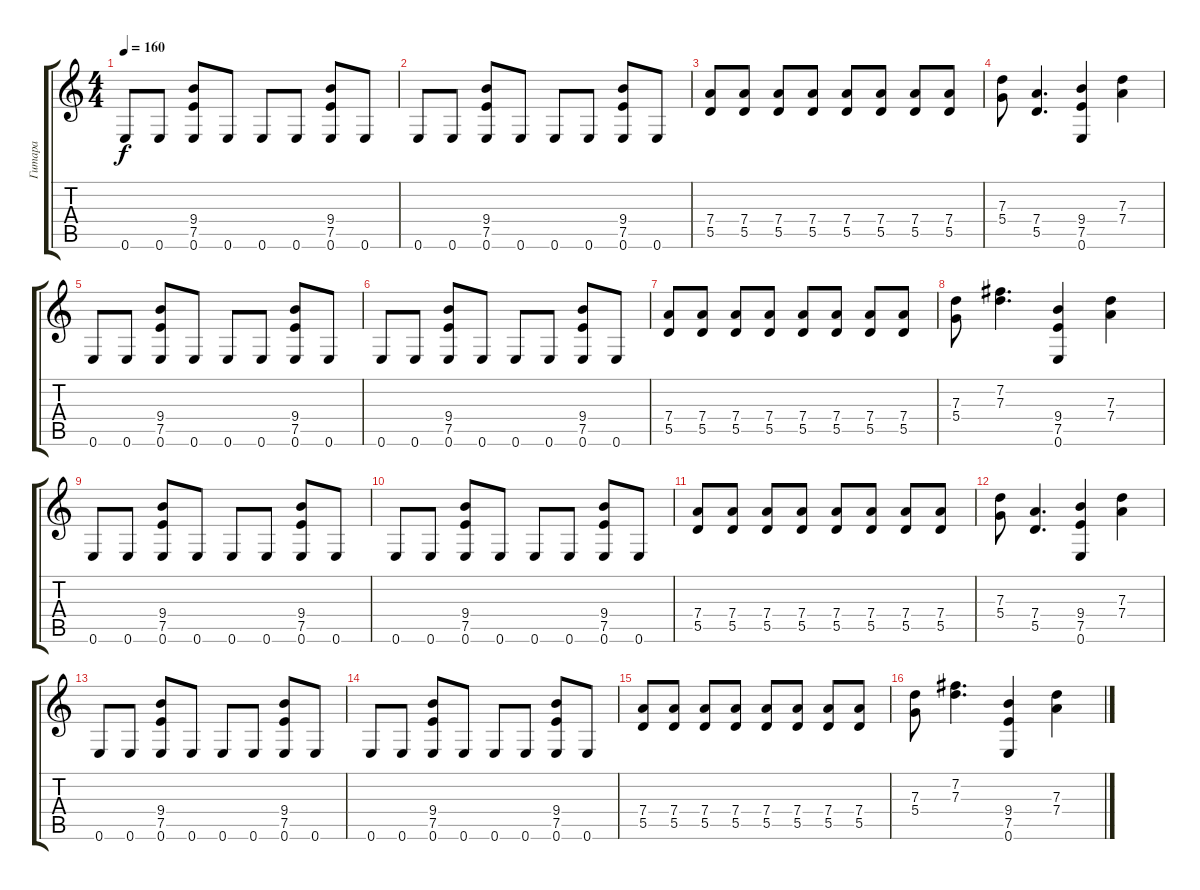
\track ("Гитара" "Гитара") {instrument distortionguitar}
\staff {score tabs}
\tuning (E4 B3 G3 D3 A2 E2) {hide}
\ts (4 4)
\tempo 160
\clef g2
\ks c
0.6.8{dy f} 0.6.8 (9.4 7.5 0.6).8 0.6.8 0.6.8 0.6.8 (9.4 7.5 0.6).8 0.6.8 |
0.6.8 0.6.8 (9.4 7.5 0.6).8 0.6.8 0.6.8 0.6.8 (9.4 7.5 0.6).8 0.6.8 |
(7.4 5.5).8 (7.4 5.5).8 (7.4 5.5).8 (7.4 5.5).8 (7.4 5.5).8 (7.4 5.5).8 (7.4 5.5).8 (7.4 5.5).8 |
(7.3 5.4).8 (7.4 5.5).4{d} (9.4 7.5 0.6).4 (7.3 7.4).4 |
0.6.8 0.6.8 (9.4 7.5 0.6).8 0.6.8 0.6.8 0.6.8 (9.4 7.5 0.6).8 0.6.8 |
0.6.8 0.6.8 (9.4 7.5 0.6).8 0.6.8 0.6.8 0.6.8 (9.4 7.5 0.6).8 0.6.8 |
(7.4 5.5).8 (7.4 5.5).8 (7.4 5.5).8 (7.4 5.5).8 (7.4 5.5).8 (7.4 5.5).8 (7.4 5.5).8 (7.4 5.5).8 |
(7.3 5.4).8 (7.2 7.3).4{d} (9.4 7.5 0.6).4 (7.3 7.4).4 |
0.6.8 0.6.8 (9.4 7.5 0.6).8 0.6.8 0.6.8 0.6.8 (9.4 7.5 0.6).8 0.6.8 |
0.6.8 0.6.8 (9.4 7.5 0.6).8 0.6.8 0.6.8 0.6.8 (9.4 7.5 0.6).8 0.6.8 |
(7.4 5.5).8 (7.4 5.5).8 (7.4 5.5).8 (7.4 5.5).8 (7.4 5.5).8 (7.4 5.5).8 (7.4 5.5).8 (7.4 5.5).8 |
(7.3 5.4).8 (7.4 5.5).4{d} (9.4 7.5 0.6).4 (7.3 7.4).4 |
0.6.8 0.6.8 (9.4 7.5 0.6).8 0.6.8 0.6.8 0.6.8 (9.4 7.5 0.6).8 0.6.8 |
0.6.8 0.6.8 (9.4 7.5 0.6).8 0.6.8 0.6.8 0.6.8 (9.4 7.5 0.6).8 0.6.8 |
(7.4 5.5).8 (7.4 5.5).8 (7.4 5.5).8 (7.4 5.5).8 (7.4 5.5).8 (7.4 5.5).8 (7.4 5.5).8 (7.4 5.5).8 |
(7.3 5.4).8 (7.2 7.3).4{d} (9.4 7.5 0.6).4 (7.3 7.4).4
